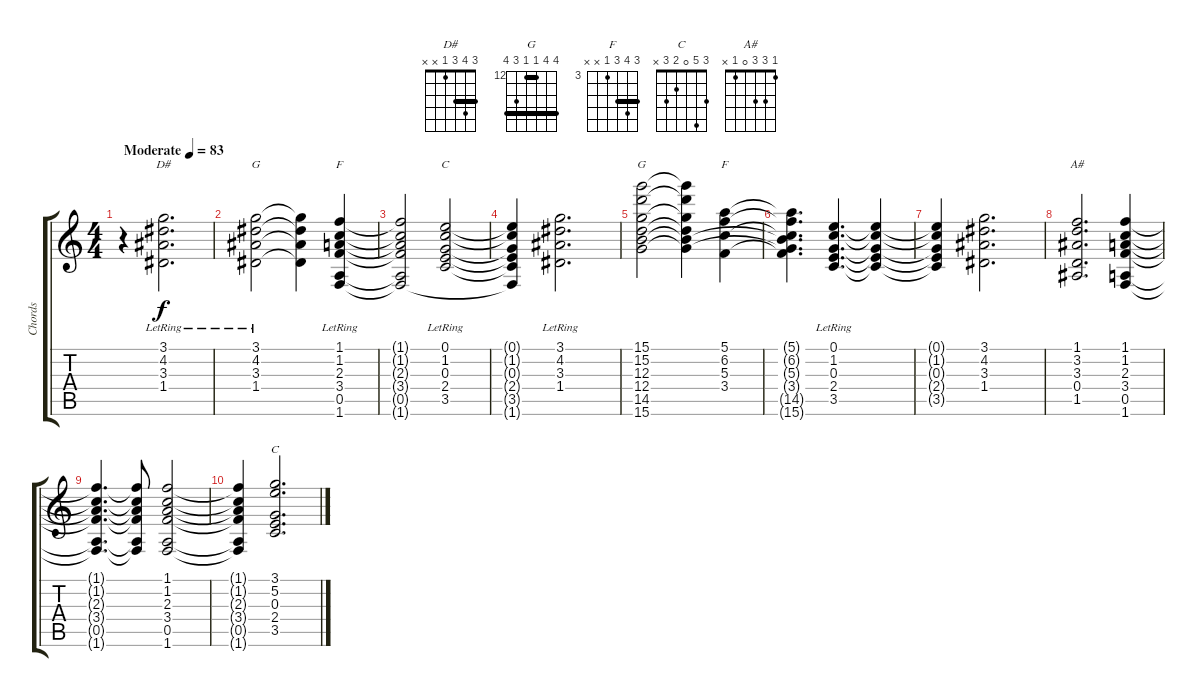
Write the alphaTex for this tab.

\track ("Chords" "Chords") {instrument acousticguitarsteel}
\staff {score tabs}
\tuning (E4 B3 G3 D3 A2 E2) {hide}
\chord ("D#" 3 4 3 1 x x) {barre 3}
\chord ("G" 3 0 0 0 2 3)
\chord ("F" 1 1 2 3 0 1) {barre 1}
\chord ("C" 0 1 0 2 3 x)
\chord ("G" 15 15 12 12 14 15) {firstfret 12 barre (12 15)}
\chord ("F" 5 6 5 3 x x) {firstfret 3 barre 5}
\chord ("A#" 1 3 3 0 1 x)
\chord ("C" 3 5 0 2 3 x)
\ts (4 4)
\tempo (83 "Moderate")
\clef g2
\ks c
r.4{dy f instrument acousticguitarsteel} (3.1{lr} 4.2{lr} 3.3{lr} 1.4{lr}).2{d ch "D#"} |
(3.1{lr} 4.2{lr} 3.3{lr} 1.4{lr}).2{ch "G"} (3.1{t} 4.2{t} 3.3{t} 1.4{t}).4 (1.1{lr} 1.2{lr} 2.3{lr} 3.4{lr} 0.5{lr} 1.6{lr}).4{ch "F"} |
(1.1{t} 1.2{t} 2.3{t} 3.4{t} 0.5{t} 1.6{t}).2 (0.1{lr} 1.2{lr} 0.3{lr} 2.4{lr} 3.5{lr}).2{ch "C"} |
(0.1{t} 1.2{t} 0.3{t} 2.4{t} 3.5{t} 1.6{t}).4 (3.1{lr} 4.2{lr} 3.3{lr} 1.4{lr}).2{d} |
(15.1 15.2 12.3 12.4 14.5 15.6).2{ch "G"} (15.1{t} 15.2{t} 12.3{t} 12.4{t} 14.5{t} 15.6{t}).4 (5.1 6.2 5.3 3.4).4{ch "F"} |
(5.1{t} 6.2{t} 5.3{t} 3.4{t} 14.5{t} 15.6{t}).4{d} (0.1{lr} 1.2{lr} 0.3{lr} 2.4{lr} 3.5{lr}).4{d} (0.1{t} 1.2{t} 0.3{t} 2.4{t} 3.5{t}).4 |
(0.1{t} 1.2{t} 0.3{t} 2.4{t} 3.5{t}).4 (3.1 4.2 3.3 1.4).2{d} |
(1.1 3.2 3.3 0.4 1.5).2{d ch "A#"} (1.1 1.2 2.3 3.4 0.5 1.6).4 |
(1.1{t} 1.2{t} 2.3{t} 3.4{t} 0.5{t} 1.6{t}).4{d} (1.1{t} 1.2{t} 2.3{t} 3.4{t} 0.5{t} 1.6{t}).8 (1.1 1.2 2.3 3.4 0.5 1.6).2 |
(1.1{t} 1.2{t} 2.3{t} 3.4{t} 0.5{t} 1.6{t}).4 (3.1 5.2 0.3 2.4 3.5).2{d ch "C"}
